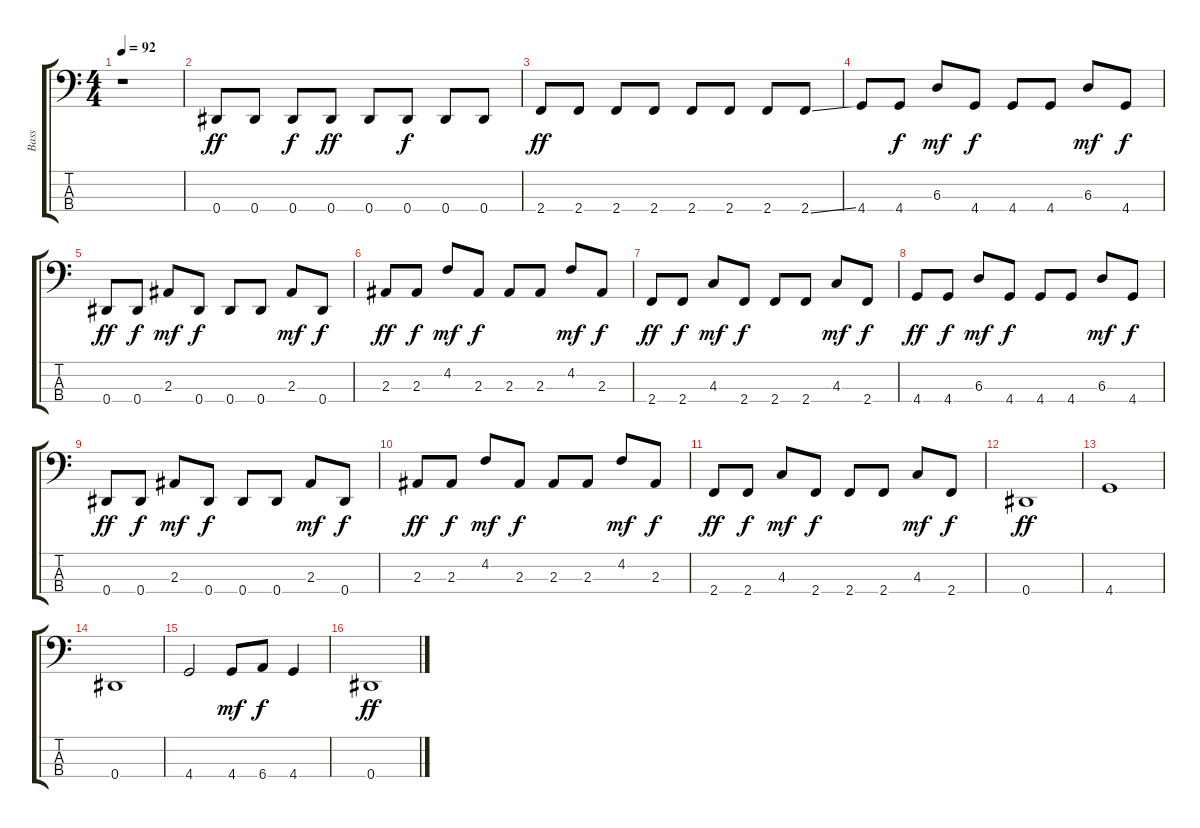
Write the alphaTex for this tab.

\track ("Bass" "Bass") {instrument electricbassfinger}
\staff {score tabs}
\tuning (Gb2 Db2 Ab1 Eb1) {hide}
\ts (4 4)
\tempo 92
\clef f4
\ks c
r.1{dy ff instrument electricbassfinger} |
0.4.8 0.4.8 0.4.8{dy f} 0.4.8{dy ff} 0.4.8 0.4.8{dy f} 0.4.8 0.4.8 |
2.4.8{dy ff} 2.4.8 2.4.8 2.4.8 2.4.8 2.4.8 2.4.8 2.4{ss}.8 |
4.4.8 4.4.8{dy f} 6.3.8{dy mf} 4.4.8{dy f} 4.4.8 4.4.8 6.3.8{dy mf} 4.4.8{dy f} |
0.4.8{dy ff} 0.4.8{dy f} 2.3.8{dy mf} 0.4.8{dy f} 0.4.8 0.4.8 2.3.8{dy mf} 0.4.8{dy f} |
2.3.8{dy ff} 2.3.8{dy f} 4.2.8{dy mf} 2.3.8{dy f} 2.3.8 2.3.8 4.2.8{dy mf} 2.3.8{dy f} |
2.4.8{dy ff} 2.4.8{dy f} 4.3.8{dy mf} 2.4.8{dy f} 2.4.8 2.4.8 4.3.8{dy mf} 2.4.8{dy f} |
4.4.8{dy ff} 4.4.8{dy f} 6.3.8{dy mf} 4.4.8{dy f} 4.4.8 4.4.8 6.3.8{dy mf} 4.4.8{dy f} |
0.4.8{dy ff} 0.4.8{dy f} 2.3.8{dy mf} 0.4.8{dy f} 0.4.8 0.4.8 2.3.8{dy mf} 0.4.8{dy f} |
2.3.8{dy ff} 2.3.8{dy f} 4.2.8{dy mf} 2.3.8{dy f} 2.3.8 2.3.8 4.2.8{dy mf} 2.3.8{dy f} |
2.4.8{dy ff} 2.4.8{dy f} 4.3.8{dy mf} 2.4.8{dy f} 2.4.8 2.4.8 4.3.8{dy mf} 2.4.8{dy f} |
0.4.1{dy ff} |
4.4.1 |
0.4.1 |
4.4.2 4.4.8{dy mf} 6.4.8{dy f} 4.4.4 |
0.4.1{dy ff}
